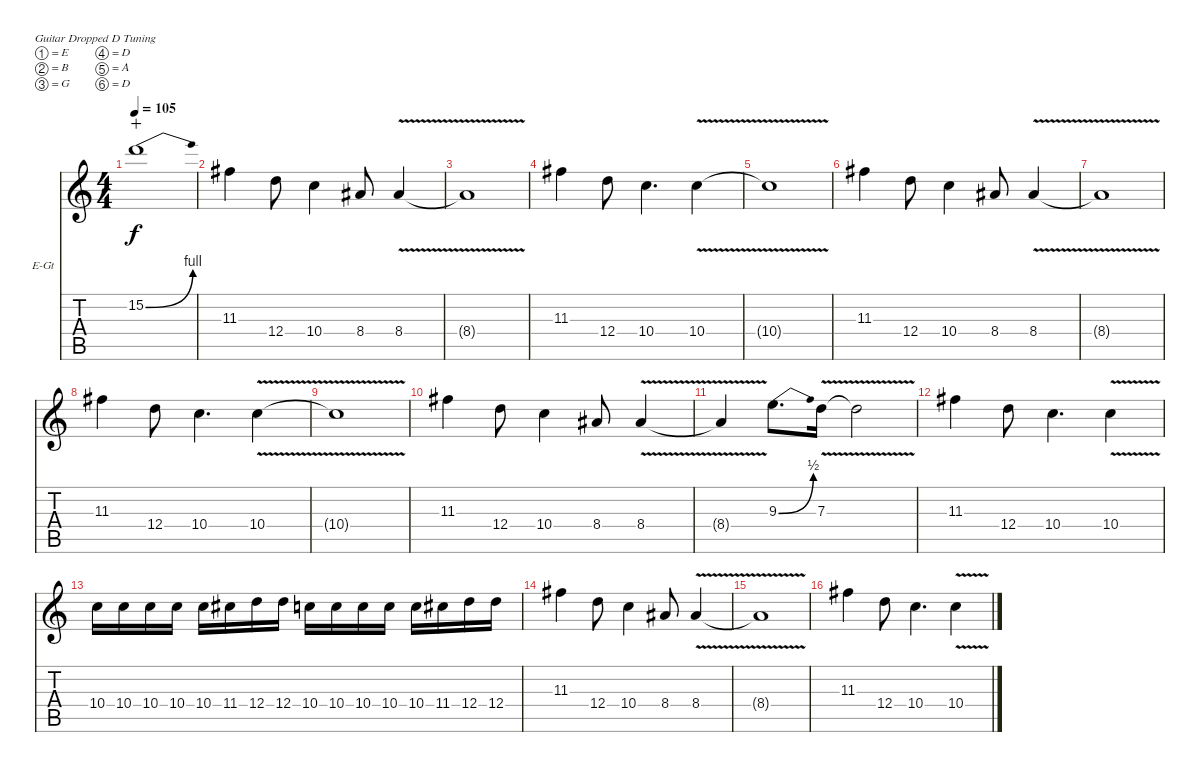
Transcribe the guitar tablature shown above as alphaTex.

\defaultSystemsLayout 4
\bracketExtendMode nobrackets
\firstSystemTrackNameOrientation horizontal
\otherSystemsTrackNameOrientation horizontal
\track ("Mike McCready (Drop D)" "E-Gt") {instrument overdrivenguitar}
\staff {score tabs}
\tuning (E4 B3 G3 D3 A2 D2)
\ts (4 4)
\tempo 105
\clef g2
\scale
0.316176
\ks c
15.2{be (bend 0 0 60 4)}.1{dy f wahc} |
\scale
0.227941 11.3.4 12.4.8 10.4.4 8.4.8 8.4{v}.4 |
\scale
0.227941 8.4{v t}.1 |
\scale
0.227941 11.3.4 12.4.8 10.4.4{d} 10.4{v}.4 |
\scale
0.25 10.4{v t}.1 |
\scale
0.25 11.3.4 12.4.8 10.4.4 8.4.8 8.4{v}.4 |
\scale
0.25 8.4{v t}.1 |
\scale
0.25 11.3.4 12.4.8 10.4.4{d} 10.4{v}.4 |
\scale
0.25 10.4{v t}.1 |
\scale
0.25 11.3.4 12.4.8 10.4.4 8.4.8 8.4{v}.4 |
\scale
0.25 8.4{v t}.4 9.3{be (bend 0 0 60 2)}.8{d} 7.3{v}.16 7.3{v t}.2 |
\scale
0.25 11.3.4 12.4.8 10.4.4{d} 10.4{v}.4 |
\scale
0.25 10.4.16 10.4.16 10.4.16 10.4.16 10.4.16 11.4.16 12.4.16 12.4.16 10.4.16 10.4.16 10.4.16 10.4.16 10.4.16 11.4.16 12.4.16 12.4.16 |
\scale
0.25 11.3.4 12.4.8 10.4.4 8.4.8 8.4{v}.4 |
\scale
0.25 8.4{v t}.1 |
\scale
0.25 11.3.4 12.4.8 10.4.4{d} 10.4{v}.4
